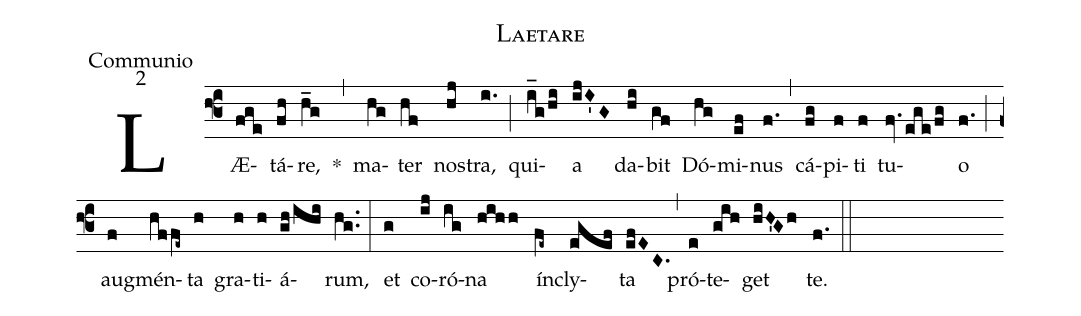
name:Laetare;
office-part:Communio;
mode:2;
%%
(f3) LÆ(fge)tá(fh)re,(h_g) *(,) ma(hg)ter(hf) nos(hj)tra,(i.) (;) qui(i_g/hi)a(ijI'G) da(hi)bit(gf) Dó(hg)mi(ef)nus(f.) (,) cá(fg)pi(f)ti(f) tu(fv.ege/fg)o(f.) (;) aug(f)mén(hffe~)ta(h) gra(h)ti(h)á(gh/ihi)rum,(hg..) (:)
et(g) co(ij)ró(ig)na(hihh) ín(fe~)cly(egef)ta(efEC.) (,) pró(e)te(gih)get(hiH'Gh) te.(f.) (::)
